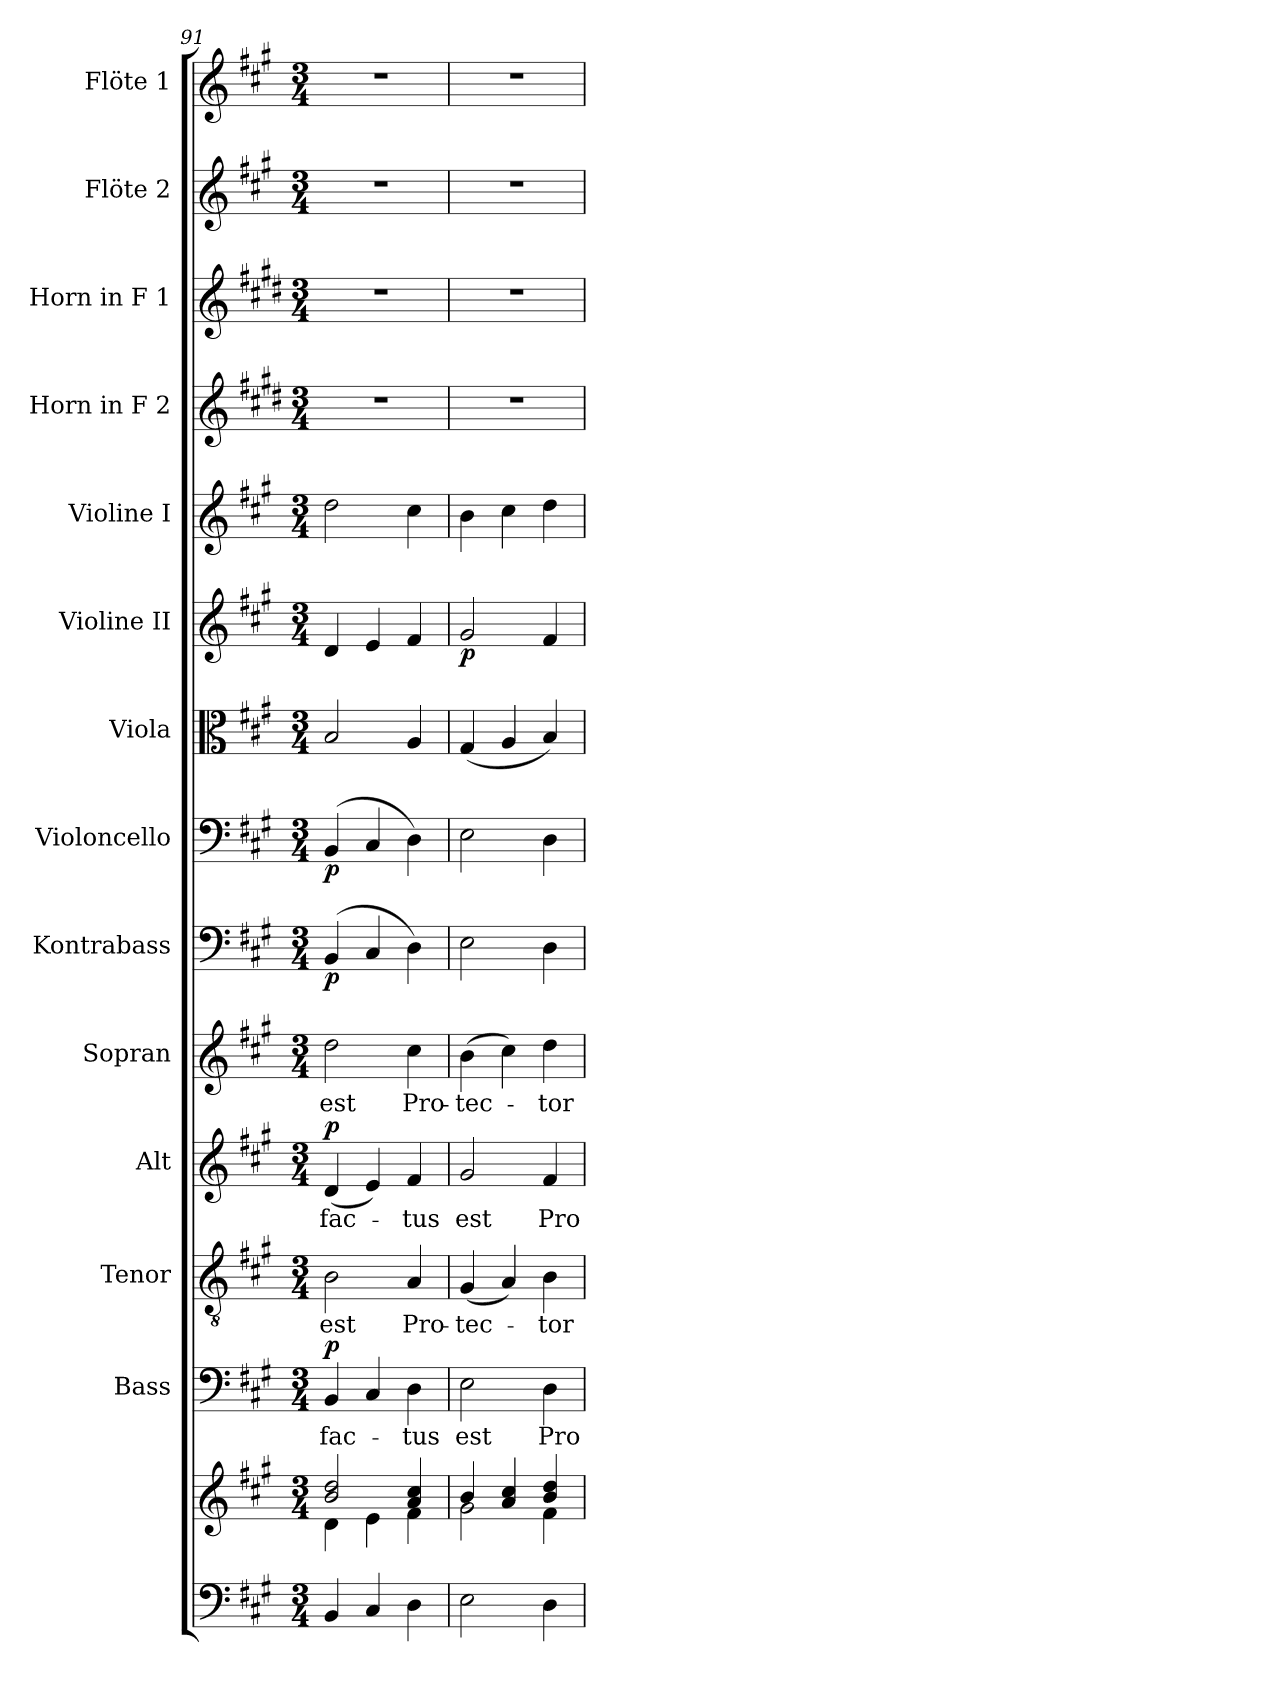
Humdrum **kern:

**kern	**kern	**kern	**text	**dynam	**kern	**text	**kern	**text	**dynam	**kern	**text	**kern	**dynam	**kern	**dynam	**kern	**kern	**dynam	**kern	**kern	**kern	**kern	**kern
*part14	*part14	*part13	*part13	*part13	*part12	*part12	*part11	*part11	*part11	*part10	*part10	*part9	*part9	*part8	*part8	*part7	*part6	*part6	*part5	*part4	*part3	*part2	*part1
*staff15	*staff14	*staff13	*staff13	*staff13	*staff12	*staff12	*staff11	*staff11	*staff11	*staff10	*staff10	*staff9	*staff9	*staff8	*staff8	*staff7	*staff6	*staff6	*staff5	*staff4	*staff3	*staff2	*staff1
*	*	*I"Bass	*	*	*I"Tenor	*	*I"Alt	*	*	*I"Sopran	*	*I"Kontrabass	*	*I"Violoncello	*	*I"Viola	*I"Violine II	*	*I"Violine I	*I"Horn in F 2	*I"Horn in F 1	*I"Flöte 2	*I"Flöte 1
*	*	*I'B.	*	*	*I'T.	*	*I'A.	*	*	*I'S.	*	*I'Kb.	*	*I'Vc.	*	*I'Vla.	*I'Vl. II	*	*I'Vl. I	*	*	*I'Fl. 2	*I'Fl. 1
*clefF4	*clefG2	*clefF4	*	*	*clefGv2	*	*clefG2	*	*	*clefG2	*	*clefF4	*	*clefF4	*	*clefC3	*clefG2	*	*clefG2	*clefG2	*clefG2	*clefG2	*clefG2
*	*	*	*	*	*	*	*	*	*	*	*	*ITrd7c12	*	*	*	*	*	*	*	*ITrd4c7	*ITrd4c7	*	*
*k[f#c#g#]	*k[f#c#g#]	*k[f#c#g#]	*	*	*k[f#c#g#]	*	*k[f#c#g#]	*	*	*k[f#c#g#]	*	*k[f#c#g#]	*	*k[f#c#g#]	*	*k[f#c#g#]	*k[f#c#g#]	*	*k[f#c#g#]	*k[f#c#g#]	*k[f#c#g#]	*k[f#c#g#]	*k[f#c#g#]
*A:	*A:	*A:	*	*	*A:	*	*A:	*	*	*A:	*	*A:	*	*A:	*	*A:	*A:	*	*A:	*A:	*A:	*A:	*A:
*M3/4	*M3/4	*M3/4	*	*	*M3/4	*	*M3/4	*	*	*M3/4	*	*M3/4	*	*M3/4	*	*M3/4	*M3/4	*	*M3/4	*M3/4	*M3/4	*M3/4	*M3/4
=91	=91	=91	=91	=91	=91	=91	=91	=91	=91	=91	=91	=91	=91	=91	=91	=91	=91	=91	=91	=91	=91	=91	=91
*	*^	*	*	*	*	*	*	*	*	*	*	*	*	*	*	*	*	*	*	*	*	*	*
!	!	!	!	!LO:LY:b	!LO:DY:a	!	!LO:LY:b	!	!LO:LY:b	!LO:DY:a	!	!LO:LY:b	!	!LO:DY:b	!	!LO:DY:b	!	!	!	!	!	!	!	!
4BB/	2b/ 2dd/	4d\	4BB/	fac-	p	2B\	est	(<4d/	fac-	p	2dd\	est	(4BBB/	p	(4BB/	p	2B/	4d/	.	2dd\	2.r	2.r	2.r	2.r
4C#/	.	4e\	4C#/	.	.	.	.	4e/)	.	.	.	.	4CC#/	.	4C#/	.	.	4e/	.	.	.	.	.	.
!	!	!	!	!LO:LY:b	!	!	!LO:LY:b	!	!LO:LY:b	!	!	!LO:LY:b	!	!	!	!	!	!	!	!	!	!	!	!
4D\	4a/ 4cc#/	4f#\	4D\	-tus	.	4A/	Pro-	4f#/	-tus	.	4cc#\	Pro-	4DD\)	.	4D\)	.	4A/	4f#/	.	4cc#\	.	.	.	.
=92	=92	=92	=92	=92	=92	=92	=92	=92	=92	=92	=92	=92	=92	=92	=92	=92	=92	=92	=92	=92	=92	=92	=92	=92
!	!	!	!	!LO:LY:b	!	!	!LO:LY:b	!	!LO:LY:b	!	!	!LO:LY:b	!	!	!	!	!	!	!LO:DY:b	!	!	!	!	!
2E\	4b/	2g#\	2E\	est	.	(<4G#/	-tec-	2g#/	est	.	(>4b\	-tec-	2EE\	.	2E\	.	(<4G#/	2g#/	p	4b\	2.r	2.r	2.r	2.r
.	4a/ 4cc#/	.	.	.	.	4A/)	.	.	.	.	4cc#\)	.	.	.	.	.	4A/	.	.	4cc#\	.	.	.	.
!	!	!	!	!LO:LY:b	!	!	!LO:LY:b	!	!LO:LY:b	!	!	!LO:LY:b	!	!	!	!	!	!	!	!	!	!	!	!
4D\	4b/ 4dd/	4f#\	4D\	Pro-	.	4B\	-tor	4f#/	Pro-	.	4dd\	-tor	4DD\	.	4D\	.	4B/)	4f#/	.	4dd\	.	.	.	.
*	*v	*v	*	*	*	*	*	*	*	*	*	*	*	*	*	*	*	*	*	*	*	*	*	*
=	=	=	=	=	=	=	=	=	=	=	=	=	=	=	=	=	=	=	=	=	=	=	=
*-	*-	*-	*-	*-	*-	*-	*-	*-	*-	*-	*-	*-	*-	*-	*-	*-	*-	*-	*-	*-	*-	*-	*-
